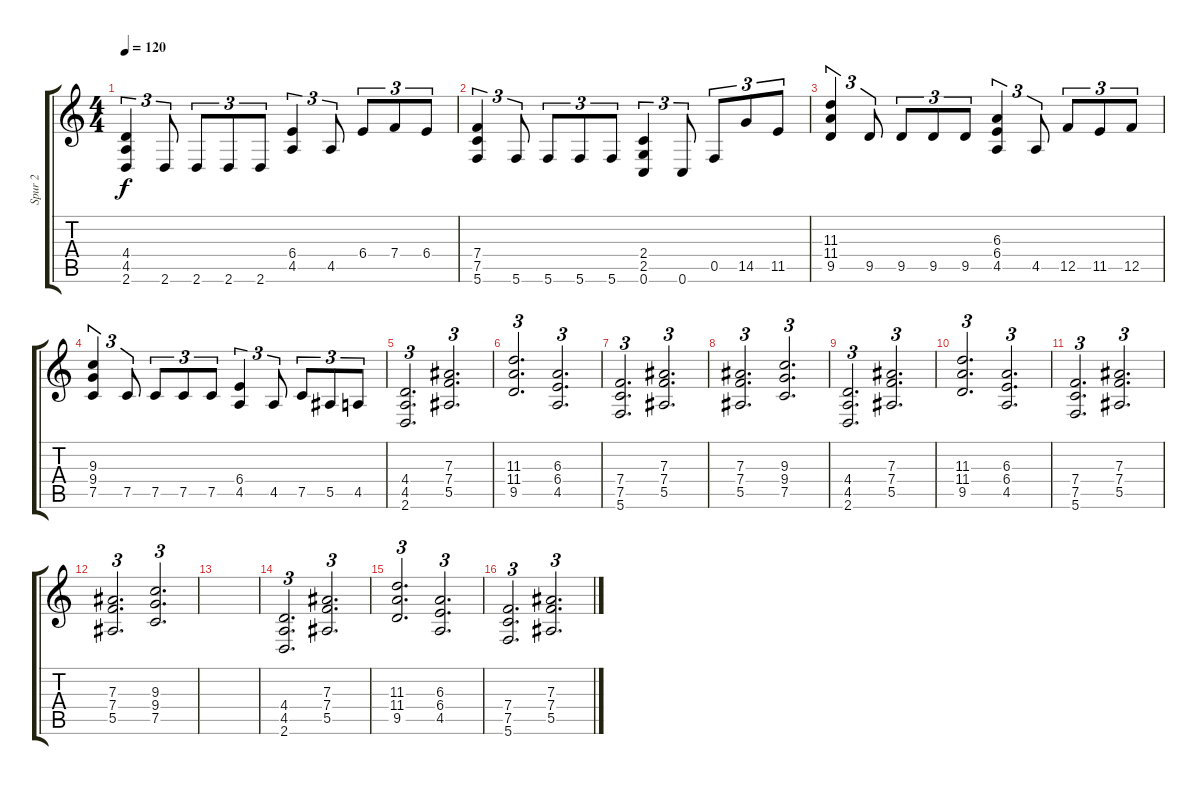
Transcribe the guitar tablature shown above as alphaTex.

\track ("Spur 2" "Spur 2") {instrument distortionguitar}
\staff {score tabs}
\tuning (C4 G3 Eb3 Bb2 F2 C2) {hide}
\ts (4 4)
\tempo 120
\clef g2
\ks c
(4.4 4.5 2.6).4{tu (3 2) dy f} 2.6.8{tu (3 2)} 2.6.8{tu (3 2)} 2.6.8{tu (3 2)} 2.6.8{tu (3 2)} (6.4 4.5).4{tu (3 2)} 4.5.8{tu (3 2)} 6.4.8{tu (3 2)} 7.4.8{tu (3 2)} 6.4.8{tu (3 2)} |
(7.4 7.5 5.6).4{tu (3 2)} 5.6.8{tu (3 2)} 5.6.8{tu (3 2)} 5.6.8{tu (3 2)} 5.6.8{tu (3 2)} (2.4 2.5 0.6).4{tu (3 2)} 0.6.8{tu (3 2)} 0.5.8{tu (3 2)} 14.5.8{tu (3 2)} 11.5.8{tu (3 2)} |
(11.3 11.4 9.5).4{tu (3 2)} 9.5.8{tu (3 2)} 9.5.8{tu (3 2)} 9.5.8{tu (3 2)} 9.5.8{tu (3 2)} (6.3 6.4 4.5).4{tu (3 2)} 4.5.8{tu (3 2)} 12.5.8{tu (3 2)} 11.5.8{tu (3 2)} 12.5.8{tu (3 2)} |
(9.3 9.4 7.5).4{tu (3 2)} 7.5.8{tu (3 2)} 7.5.8{tu (3 2)} 7.5.8{tu (3 2)} 7.5.8{tu (3 2)} (6.4 4.5).4{tu (3 2)} 4.5.8{tu (3 2)} 7.5.8{tu (3 2)} 5.5.8{tu (3 2)} 4.5.8{tu (3 2)} |
(4.4 4.5 2.6).2{d tu (3 2)} (7.3 7.4 5.5).2{d tu (3 2)} |
(11.3 11.4 9.5).2{d tu (3 2)} (6.3 6.4 4.5).2{d tu (3 2)} |
(7.4 7.5 5.6).2{d tu (3 2)} (7.3 7.4 5.5).2{d tu (3 2)} |
(7.3 7.4 5.5).2{d tu (3 2)} (9.3 9.4 7.5).2{d tu (3 2)} |
(4.4 4.5 2.6).2{d tu (3 2)} (7.3 7.4 5.5).2{d tu (3 2)} |
(11.3 11.4 9.5).2{d tu (3 2)} (6.3 6.4 4.5).2{d tu (3 2)} |
(7.4 7.5 5.6).2{d tu (3 2)} (7.3 7.4 5.5).2{d tu (3 2)} |
(7.3 7.4 5.5).2{d tu (3 2)} (9.3 9.4 7.5).2{d tu (3 2)} |
|
(4.4 4.5 2.6).2{d tu (3 2)} (7.3 7.4 5.5).2{d tu (3 2)} |
(11.3 11.4 9.5).2{d tu (3 2)} (6.3 6.4 4.5).2{d tu (3 2)} |
(7.4 7.5 5.6).2{d tu (3 2)} (7.3 7.4 5.5).2{d tu (3 2)}
